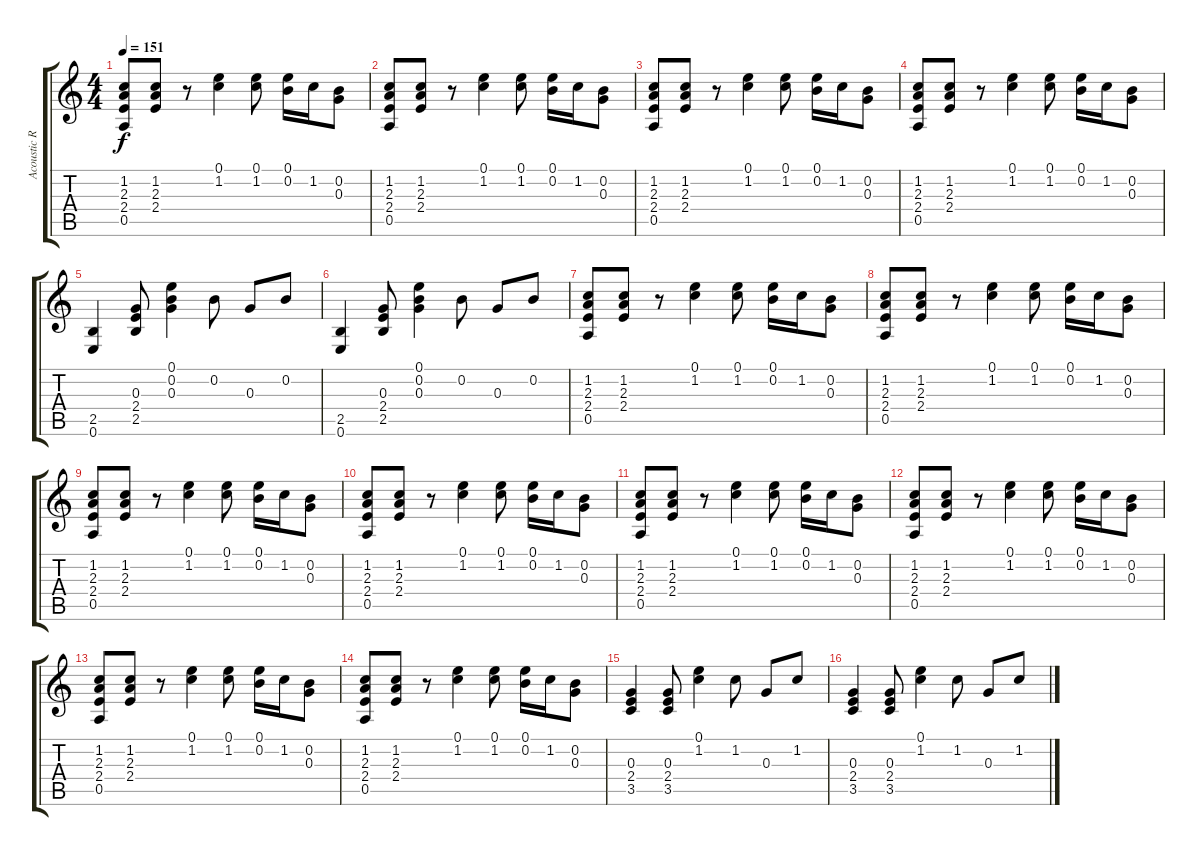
\track ("Acoustic Rhythm" "Acoustic R") {instrument acousticguitarsteel}
\staff {score tabs}
\tuning (E4 B3 G3 D3 A2 E2) {hide}
\ts (4 4)
\tempo 151
\clef g2
\ks c
(1.2 2.3 2.4 0.5).8{dy f} (1.2 2.3 2.4).8 r.8 (0.1 1.2).4 (0.1 1.2).8 (0.1 0.2).16 1.2.16 (0.2 0.3).8 |
(1.2 2.3 2.4 0.5).8 (1.2 2.3 2.4).8 r.8 (0.1 1.2).4 (0.1 1.2).8 (0.1 0.2).16 1.2.16 (0.2 0.3).8 |
(1.2 2.3 2.4 0.5).8 (1.2 2.3 2.4).8 r.8 (0.1 1.2).4 (0.1 1.2).8 (0.1 0.2).16 1.2.16 (0.2 0.3).8 |
(1.2 2.3 2.4 0.5).8 (1.2 2.3 2.4).8 r.8 (0.1 1.2).4 (0.1 1.2).8 (0.1 0.2).16 1.2.16 (0.2 0.3).8 |
(2.5 0.6).4 (0.3 2.4 2.5).8 (0.1 0.2 0.3).4 0.2.8 0.3.8 0.2.8 |
(2.5 0.6).4 (0.3 2.4 2.5).8 (0.1 0.2 0.3).4 0.2.8 0.3.8 0.2.8 |
(1.2 2.3 2.4 0.5).8 (1.2 2.3 2.4).8 r.8 (0.1 1.2).4 (0.1 1.2).8 (0.1 0.2).16 1.2.16 (0.2 0.3).8 |
(1.2 2.3 2.4 0.5).8 (1.2 2.3 2.4).8 r.8 (0.1 1.2).4 (0.1 1.2).8 (0.1 0.2).16 1.2.16 (0.2 0.3).8 |
(1.2 2.3 2.4 0.5).8 (1.2 2.3 2.4).8 r.8 (0.1 1.2).4 (0.1 1.2).8 (0.1 0.2).16 1.2.16 (0.2 0.3).8 |
(1.2 2.3 2.4 0.5).8 (1.2 2.3 2.4).8 r.8 (0.1 1.2).4 (0.1 1.2).8 (0.1 0.2).16 1.2.16 (0.2 0.3).8 |
(1.2 2.3 2.4 0.5).8 (1.2 2.3 2.4).8 r.8 (0.1 1.2).4 (0.1 1.2).8 (0.1 0.2).16 1.2.16 (0.2 0.3).8 |
(1.2 2.3 2.4 0.5).8 (1.2 2.3 2.4).8 r.8 (0.1 1.2).4 (0.1 1.2).8 (0.1 0.2).16 1.2.16 (0.2 0.3).8 |
(1.2 2.3 2.4 0.5).8 (1.2 2.3 2.4).8 r.8 (0.1 1.2).4 (0.1 1.2).8 (0.1 0.2).16 1.2.16 (0.2 0.3).8 |
(1.2 2.3 2.4 0.5).8 (1.2 2.3 2.4).8 r.8 (0.1 1.2).4 (0.1 1.2).8 (0.1 0.2).16 1.2.16 (0.2 0.3).8 |
(0.3 2.4 3.5).4 (0.3 2.4 3.5).8 (0.1 1.2).4 1.2.8 0.3.8 1.2.8 |
(0.3 2.4 3.5).4 (0.3 2.4 3.5).8 (0.1 1.2).4 1.2.8 0.3.8 1.2.8
